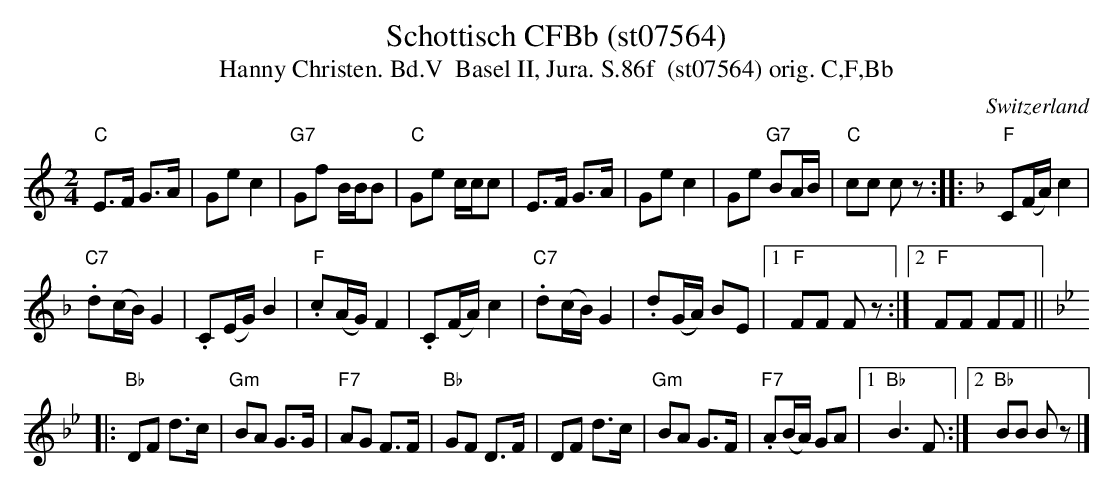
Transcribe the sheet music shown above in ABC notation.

X:1
T: Schottisch CFBb (st07564)
T:Hanny Christen. Bd.V  Basel II, Jura. S.86f  (st07564) orig. C,F,Bb
M:2/4
L:1/8
O:Switzerland
K:C major
"C"E>F G>A | Gec2 | "G7"Gf B/B/B | "C"Ge c/c/c | E>F G>A | Gec2 | Ge "G7"BA/B/ | "C"cc cz:: [K:F] "F"C(F/A/)c2 |
"C7".d(c/B/)G2 | .C(E/G/)B2 | "F".c(A/G/)F2 | .C(F/A/)c2 | "C7".d(c/B/)G2 | .d(G/A/) BE |1 "F"FF Fz :|2  "F"FF FF || [K:Bb]
|: "Bb"DF d>c | "Gm"BA G>G | "F7"AG F>F | "Bb"GF D>F | DF d>c | "Gm"BA G>F | "F7".A(B/A/) GA |1 "Bb"B3F :|2 "Bb"BB Bz |]
